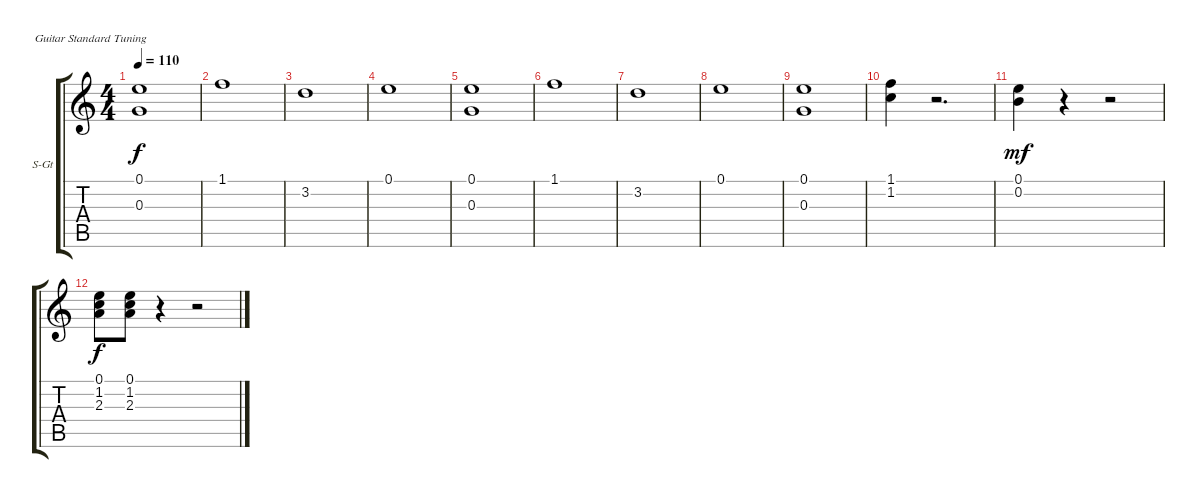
\bracketExtendMode groupsimilarinstruments
\firstSystemTrackNameOrientation horizontal
\otherSystemsTrackNameOrientation horizontal
\track (" Клавиши" "S-Gt") {instrument stringensemble2}
\staff {score tabs}
\tuning (E4 B3 G3 D3 A2 E2)
\displaytranspose 12
\ts (4 4)
\tempo 110
\clef g2
\ks c
(0.1 0.3).1{dy f} |
1.1.1 |
3.2.1 |
0.1.1 |
(0.1 0.3).1 |
1.1.1 |
3.2.1 |
0.1.1 |
(0.1 0.3).1 |
(1.1 1.2).4 r.2{d} |
(0.1 0.2).4{dy mf} r.4 r.2 |
(2.3 1.2 0.1).8{dy f} (2.3 1.2 0.1).8 r.4 r.2
